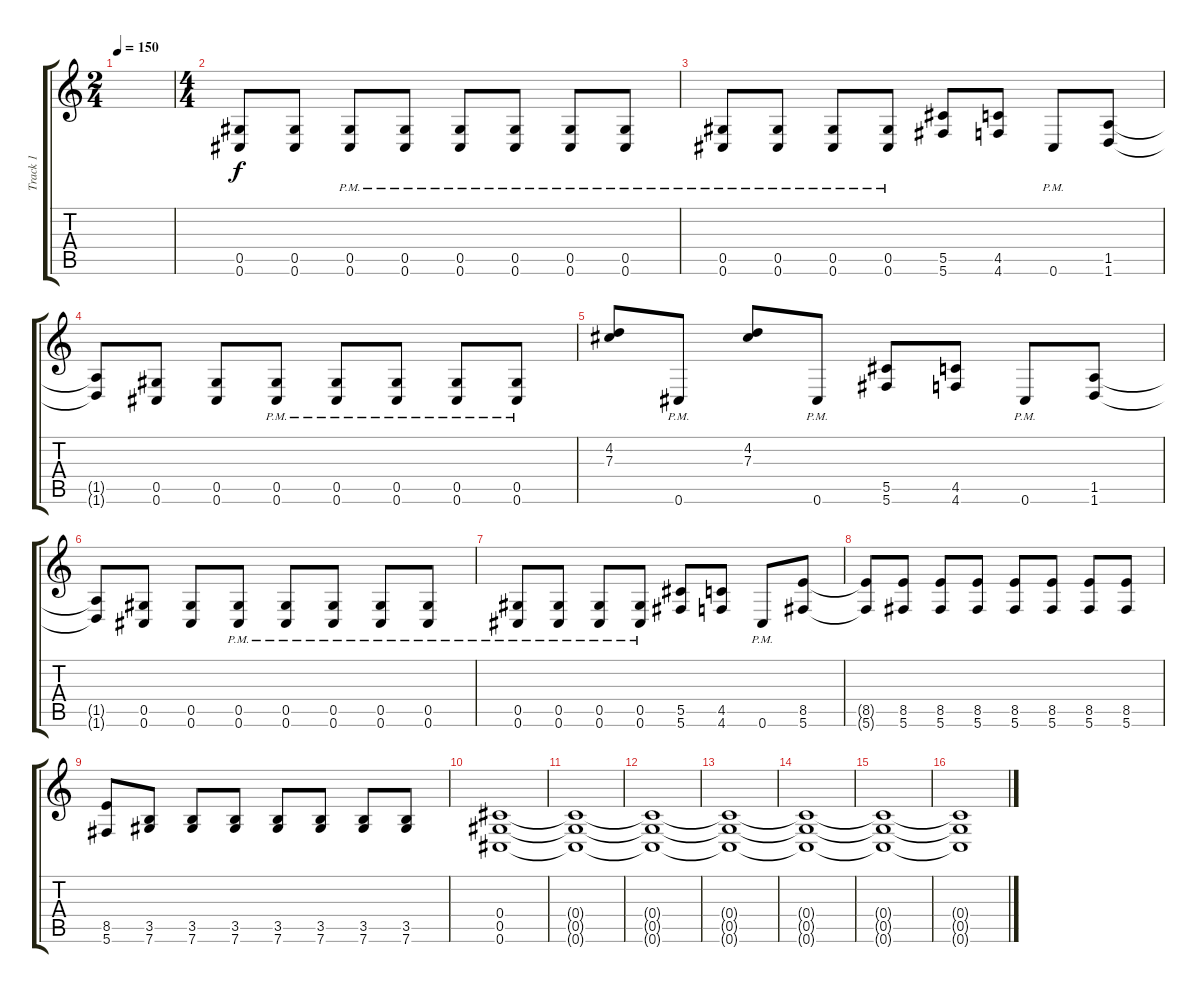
\track ("Track 1" "Track 1") {instrument distortionguitar}
\staff {score tabs}
\tuning (Eb4 Bb3 Gb3 Db3 Ab2 Db2) {hide}
\ts (2 4)
\tempo 150
\clef g2
\ks c
|
\ts (4 4)
(0.5 0.6).8 (0.5 0.6).8 (0.5{pm} 0.6{pm}).8 (0.5{pm} 0.6{pm}).8 (0.5{pm} 0.6{pm}).8 (0.5{pm} 0.6{pm}).8 (0.5{pm} 0.6{pm}).8 (0.5{pm} 0.6{pm}).8 |
(0.5{pm} 0.6{pm}).8 (0.5{pm} 0.6{pm}).8 (0.5{pm} 0.6{pm}).8 (0.5{pm} 0.6{pm}).8 (5.5 5.6).8 (4.5 4.6).8 0.6{pm}.8 (1.5 1.6).8 |
(1.5{t} 1.6{t}).8 (0.5 0.6).8 (0.5 0.6).8 (0.5{pm} 0.6{pm}).8 (0.5{pm} 0.6{pm}).8 (0.5{pm} 0.6{pm}).8 (0.5{pm} 0.6{pm}).8 (0.5{pm} 0.6{pm}).8 |
(4.2 7.3).8 0.6{pm}.8 (4.2 7.3).8 0.6{pm}.8 (5.5 5.6).8 (4.5 4.6).8 0.6{pm}.8 (1.5 1.6).8 |
(1.5{t} 1.6{t}).8 (0.5 0.6).8 (0.5 0.6).8 (0.5{pm} 0.6{pm}).8 (0.5{pm} 0.6{pm}).8 (0.5{pm} 0.6{pm}).8 (0.5{pm} 0.6{pm}).8 (0.5{pm} 0.6{pm}).8 |
(0.5{pm} 0.6{pm}).8 (0.5{pm} 0.6{pm}).8 (0.5{pm} 0.6{pm}).8 (0.5{pm} 0.6{pm}).8 (5.5 5.6).8 (4.5 4.6).8 0.6{pm}.8 (8.5 5.6).8 |
(8.5{t} 5.6{t}).8 (8.5 5.6).8 (8.5 5.6).8 (8.5 5.6).8 (8.5 5.6).8 (8.5 5.6).8 (8.5 5.6).8 (8.5 5.6).8 |
(8.5 5.6).8 (3.5 7.6).8 (3.5 7.6).8 (3.5 7.6).8 (3.5 7.6).8 (3.5 7.6).8 (3.5 7.6).8 (3.5 7.6).8 |
(0.4 0.5 0.6).1 |
(0.4{t} 0.5{t} 0.6{t}).1 |
(0.4{t} 0.5{t} 0.6{t}).1{volume 7} |
(0.4{t} 0.5{t} 0.6{t}).1 |
(0.4{t} 0.5{t} 0.6{t}).1 |
(0.4{t} 0.5{t} 0.6{t}).1 |
(0.4{t} 0.5{t} 0.6{t}).1
